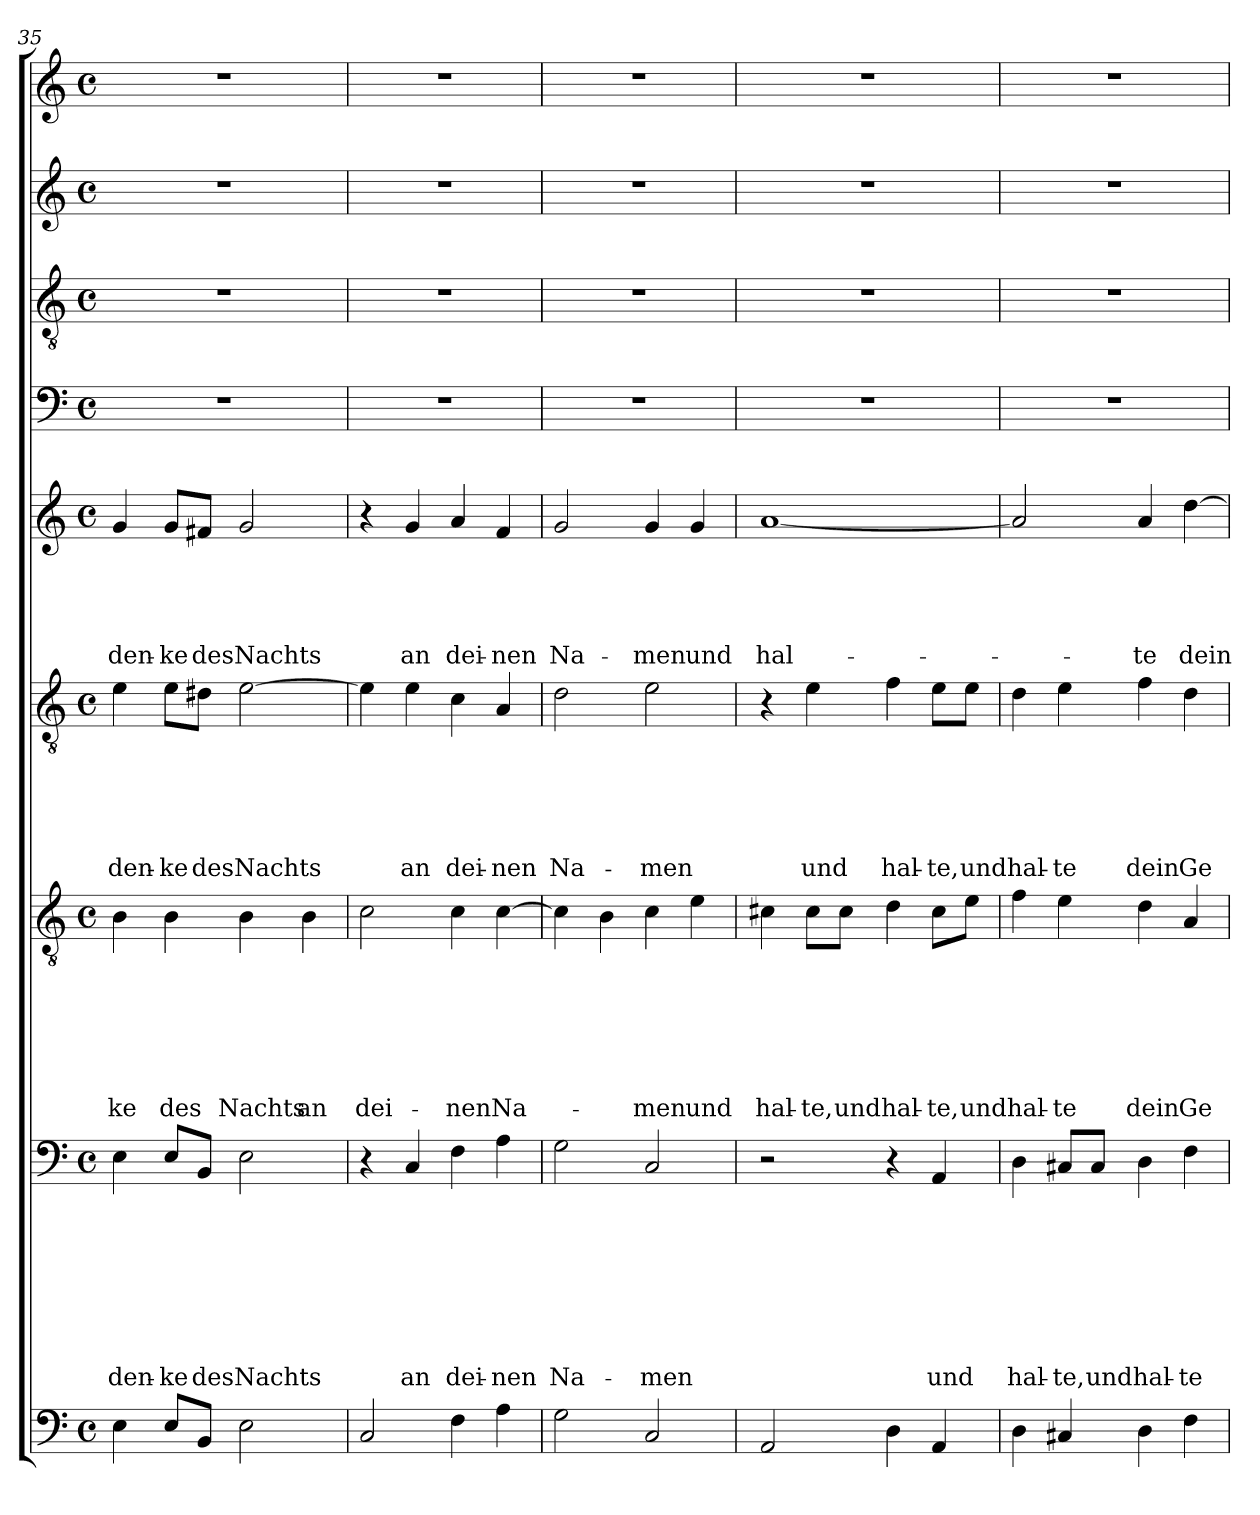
**kern	**kern	**text	**text	**text	**text	**text	**text	**text	**text	**kern	**text	**text	**text	**text	**text	**text	**text	**kern	**text	**text	**text	**text	**text	**text	**kern	**text	**text	**text	**text	**text	**kern	**kern	**kern	**kern
*part9	*part8	*part8	*part8	*part8	*part8	*part8	*part8	*part8	*part8	*part7	*part7	*part7	*part7	*part7	*part7	*part7	*part7	*part6	*part6	*part6	*part6	*part6	*part6	*part6	*part5	*part5	*part5	*part5	*part5	*part5	*part4	*part3	*part2	*part1
*staff9	*staff8	*staff8	*staff8	*staff8	*staff8	*staff8	*staff8	*staff8	*staff8	*staff7	*staff7	*staff7	*staff7	*staff7	*staff7	*staff7	*staff7	*staff6	*staff6	*staff6	*staff6	*staff6	*staff6	*staff6	*staff5	*staff5	*staff5	*staff5	*staff5	*staff5	*staff4	*staff3	*staff2	*staff1
*clefF4	*clefF4	*	*	*	*	*	*	*	*	*clefGv2	*	*	*	*	*	*	*	*clefGv2	*	*	*	*	*	*	*clefG2	*	*	*	*	*	*clefF4	*clefGv2	*clefG2	*clefG2
*k[]	*k[]	*	*	*	*	*	*	*	*	*k[]	*	*	*	*	*	*	*	*k[]	*	*	*	*	*	*	*k[]	*	*	*	*	*	*k[]	*k[]	*k[]	*k[]
*C:	*C:	*	*	*	*	*	*	*	*	*C:	*	*	*	*	*	*	*	*C:	*	*	*	*	*	*	*C:	*	*	*	*	*	*C:	*C:	*C:	*C:
*M4/4	*M4/4	*	*	*	*	*	*	*	*	*M4/4	*	*	*	*	*	*	*	*M4/4	*	*	*	*	*	*	*M4/4	*	*	*	*	*	*M4/4	*M4/4	*M4/4	*M4/4
*met(c)	*met(c)	*	*	*	*	*	*	*	*	*met(c)	*	*	*	*	*	*	*	*met(c)	*	*	*	*	*	*	*met(c)	*	*	*	*	*	*met(c)	*met(c)	*met(c)	*met(c)
=35	=35	=35	=35	=35	=35	=35	=35	=35	=35	=35	=35	=35	=35	=35	=35	=35	=35	=35	=35	=35	=35	=35	=35	=35	=35	=35	=35	=35	=35	=35	=35	=35	=35	=35
!	!	!	!	!	!	!	!	!	!LO:LY:b	!	!	!	!	!	!	!	!LO:LY:b	!	!	!	!	!	!	!LO:LY:b	!	!	!	!	!	!LO:LY:b	!	!	!	!
4E\	4E\	.	.	.	.	.	.	.	-den-	4B\	.	.	.	.	.	.	-ke	4e\	.	.	.	.	.	-den-	4g/	.	.	.	.	-den-	1r	1r	1r	1r
!	!	!	!	!	!	!	!	!	!LO:LY:b	!	!	!	!	!	!	!	!LO:LY:b	!	!	!	!	!	!	!LO:LY:b	!	!	!	!	!	!LO:LY:b	!	!	!	!
8E/L	8E/L	.	.	.	.	.	.	.	-ke	4B\	.	.	.	.	.	.	des	8e\L	.	.	.	.	.	-ke	8g/L	.	.	.	.	-ke	.	.	.	.
!	!	!	!	!	!	!	!	!	!LO:LY:b	!	!	!	!	!	!	!	!	!	!	!	!	!	!	!LO:LY:b	!	!	!	!	!	!LO:LY:b	!	!	!	!
8BB/J	8BB/J	.	.	.	.	.	.	.	des	.	.	.	.	.	.	.	.	8d#X\J	.	.	.	.	.	des	8f#X/J	.	.	.	.	des	.	.	.	.
!	!	!	!	!	!	!	!	!	!LO:LY:b	!	!	!	!	!	!	!	!LO:LY:b	!	!	!	!	!	!	!LO:LY:b	!	!	!	!	!	!LO:LY:b	!	!	!	!
2E\	2E\	.	.	.	.	.	.	.	Nachts	4B\	.	.	.	.	.	.	Nachts	[2e\	.	.	.	.	.	Nachts	2g/	.	.	.	.	Nachts	.	.	.	.
!	!	!	!	!	!	!	!	!	!	!	!	!	!	!	!	!	!LO:LY:b	!	!	!	!	!	!	!	!	!	!	!	!	!	!	!	!	!
.	.	.	.	.	.	.	.	.	.	4B\	.	.	.	.	.	.	an	.	.	.	.	.	.	.	.	.	.	.	.	.	.	.	.	.
=36	=36	=36	=36	=36	=36	=36	=36	=36	=36	=36	=36	=36	=36	=36	=36	=36	=36	=36	=36	=36	=36	=36	=36	=36	=36	=36	=36	=36	=36	=36	=36	=36	=36	=36
!	!	!	!	!	!	!	!	!	!	!	!	!	!	!	!	!	!LO:LY:b	!	!	!	!	!	!	!	!	!	!	!	!	!	!	!	!	!
2C/	4r	.	.	.	.	.	.	.	.	2c\	.	.	.	.	.	.	dei-	4e\]	.	.	.	.	.	.	4r	.	.	.	.	.	1r	1r	1r	1r
!	!	!	!	!	!	!	!	!	!LO:LY:b	!	!	!	!	!	!	!	!	!	!	!	!	!	!	!LO:LY:b	!	!	!	!	!	!LO:LY:b	!	!	!	!
.	4C/	.	.	.	.	.	.	.	an	.	.	.	.	.	.	.	.	4e\	.	.	.	.	.	an	4g/	.	.	.	.	an	.	.	.	.
!	!	!	!	!	!	!	!	!	!LO:LY:b	!	!	!	!	!	!	!	!LO:LY:b	!	!	!	!	!	!	!LO:LY:b	!	!	!	!	!	!LO:LY:b	!	!	!	!
4F\	4F\	.	.	.	.	.	.	.	dei-	4c\	.	.	.	.	.	.	-nen	4c\	.	.	.	.	.	dei-	4a/	.	.	.	.	dei-	.	.	.	.
!	!	!	!	!	!	!	!	!	!LO:LY:b	!	!	!	!	!	!	!	!LO:LY:b	!	!	!	!	!	!	!LO:LY:b	!	!	!	!	!	!LO:LY:b	!	!	!	!
4A\	4A\	.	.	.	.	.	.	.	-nen	[4c\	.	.	.	.	.	.	Na-	4A/	.	.	.	.	.	-nen	4f/	.	.	.	.	-nen	.	.	.	.
=37	=37	=37	=37	=37	=37	=37	=37	=37	=37	=37	=37	=37	=37	=37	=37	=37	=37	=37	=37	=37	=37	=37	=37	=37	=37	=37	=37	=37	=37	=37	=37	=37	=37	=37
!	!	!	!	!	!	!	!	!	!LO:LY:b	!	!	!	!	!	!	!	!	!	!	!	!	!	!	!LO:LY:b	!	!	!	!	!	!LO:LY:b	!	!	!	!
2G\	2G\	.	.	.	.	.	.	.	Na-	4c\]	.	.	.	.	.	.	.	2d\	.	.	.	.	.	Na-	2g/	.	.	.	.	Na-	1r	1r	1r	1r
.	.	.	.	.	.	.	.	.	.	4B\	.	.	.	.	.	.	.	.	.	.	.	.	.	.	.	.	.	.	.	.	.	.	.	.
!	!	!	!	!	!	!	!	!	!LO:LY:b	!	!	!	!	!	!	!	!LO:LY:b	!	!	!	!	!	!	!LO:LY:b	!	!	!	!	!	!LO:LY:b	!	!	!	!
2C/	2C/	.	.	.	.	.	.	.	-men	4c\	.	.	.	.	.	.	-men	2e\	.	.	.	.	.	-men	4g/	.	.	.	.	-men	.	.	.	.
!	!	!	!	!	!	!	!	!	!	!	!	!	!	!	!	!	!LO:LY:b	!	!	!	!	!	!	!	!	!	!	!	!	!LO:LY:b	!	!	!	!
.	.	.	.	.	.	.	.	.	.	4e\	.	.	.	.	.	.	und	.	.	.	.	.	.	.	4g/	.	.	.	.	und	.	.	.	.
=38	=38	=38	=38	=38	=38	=38	=38	=38	=38	=38	=38	=38	=38	=38	=38	=38	=38	=38	=38	=38	=38	=38	=38	=38	=38	=38	=38	=38	=38	=38	=38	=38	=38	=38
!	!	!	!	!	!	!	!	!	!	!	!	!	!	!	!	!	!LO:LY:b	!	!	!	!	!	!	!	!	!	!	!	!	!LO:LY:b	!	!	!	!
2AA/	2r	.	.	.	.	.	.	.	.	4c#X\	.	.	.	.	.	.	hal-	4r	.	.	.	.	.	.	[1a	.	.	.	.	hal-	1r	1r	1r	1r
!	!	!	!	!	!	!	!	!	!	!	!	!	!	!	!	!	!LO:LY:b	!	!	!	!	!	!	!LO:LY:b	!	!	!	!	!	!	!	!	!	!
.	.	.	.	.	.	.	.	.	.	8c#\L	.	.	.	.	.	.	-te,	4e\	.	.	.	.	.	und	.	.	.	.	.	.	.	.	.	.
!	!	!	!	!	!	!	!	!	!	!	!	!	!	!	!	!	!LO:LY:b	!	!	!	!	!	!	!	!	!	!	!	!	!	!	!	!	!
.	.	.	.	.	.	.	.	.	.	8c#\J	.	.	.	.	.	.	und	.	.	.	.	.	.	.	.	.	.	.	.	.	.	.	.	.
!	!	!	!	!	!	!	!	!	!	!	!	!	!	!	!	!	!LO:LY:b	!	!	!	!	!	!	!LO:LY:b	!	!	!	!	!	!	!	!	!	!
4D\	4r	.	.	.	.	.	.	.	.	4d\	.	.	.	.	.	.	hal-	4f\	.	.	.	.	.	hal-	.	.	.	.	.	.	.	.	.	.
!	!	!	!	!	!	!	!	!	!LO:LY:b	!	!	!	!	!	!	!	!LO:LY:b	!	!	!	!	!	!	!LO:LY:b	!	!	!	!	!	!	!	!	!	!
4AA/	4AA/	.	.	.	.	.	.	.	und	8c#\L	.	.	.	.	.	.	-te,	8e\L	.	.	.	.	.	-te,	.	.	.	.	.	.	.	.	.	.
!	!	!	!	!	!	!	!	!	!	!	!	!	!	!	!	!	!LO:LY:b	!	!	!	!	!	!	!LO:LY:b	!	!	!	!	!	!	!	!	!	!
.	.	.	.	.	.	.	.	.	.	8e\J	.	.	.	.	.	.	und	8e\J	.	.	.	.	.	und	.	.	.	.	.	.	.	.	.	.
!!LO:LB:g=z
=39	=39	=39	=39	=39	=39	=39	=39	=39	=39	=39	=39	=39	=39	=39	=39	=39	=39	=39	=39	=39	=39	=39	=39	=39	=39	=39	=39	=39	=39	=39	=39	=39	=39	=39
!	!	!	!	!	!	!	!	!	!LO:LY:b	!	!	!	!	!	!	!	!LO:LY:b	!	!	!	!	!	!	!LO:LY:b	!	!	!	!	!	!	!	!	!	!
4D\	4D\	.	.	.	.	.	.	.	hal-	4f\	.	.	.	.	.	.	hal-	4d\	.	.	.	.	.	hal-	2a/]	.	.	.	.	.	1r	1r	1r	1r
!	!	!	!	!	!	!	!	!	!LO:LY:b	!	!	!	!	!	!	!	!LO:LY:b	!	!	!	!	!	!	!LO:LY:b	!	!	!	!	!	!	!	!	!	!
4C#X/	8C#X/L	.	.	.	.	.	.	.	-te,	4e\	.	.	.	.	.	.	-te	4e\	.	.	.	.	.	-te	.	.	.	.	.	.	.	.	.	.
!	!	!	!	!	!	!	!	!	!LO:LY:b	!	!	!	!	!	!	!	!	!	!	!	!	!	!	!	!	!	!	!	!	!	!	!	!	!
.	8C#/J	.	.	.	.	.	.	.	und	.	.	.	.	.	.	.	.	.	.	.	.	.	.	.	.	.	.	.	.	.	.	.	.	.
!	!	!	!	!	!	!	!	!	!LO:LY:b	!	!	!	!	!	!	!	!LO:LY:b	!	!	!	!	!	!	!LO:LY:b	!	!	!	!	!	!LO:LY:b	!	!	!	!
4D\	4D\	.	.	.	.	.	.	.	hal-	4d\	.	.	.	.	.	.	dein	4f\	.	.	.	.	.	dein	4a/	.	.	.	.	-te	.	.	.	.
!	!	!	!	!	!	!	!	!	!LO:LY:b	!	!	!	!	!	!	!	!LO:LY:b	!	!	!	!	!	!	!LO:LY:b	!	!	!	!	!	!LO:LY:b	!	!	!	!
4F\	4F\	.	.	.	.	.	.	.	-te	4A/	.	.	.	.	.	.	Ge-	4d\	.	.	.	.	.	Ge-	[4dd\	.	.	.	.	dein	.	.	.	.
=	=	=	=	=	=	=	=	=	=	=	=	=	=	=	=	=	=	=	=	=	=	=	=	=	=	=	=	=	=	=	=	=	=	=
*-	*-	*-	*-	*-	*-	*-	*-	*-	*-	*-	*-	*-	*-	*-	*-	*-	*-	*-	*-	*-	*-	*-	*-	*-	*-	*-	*-	*-	*-	*-	*-	*-	*-	*-
